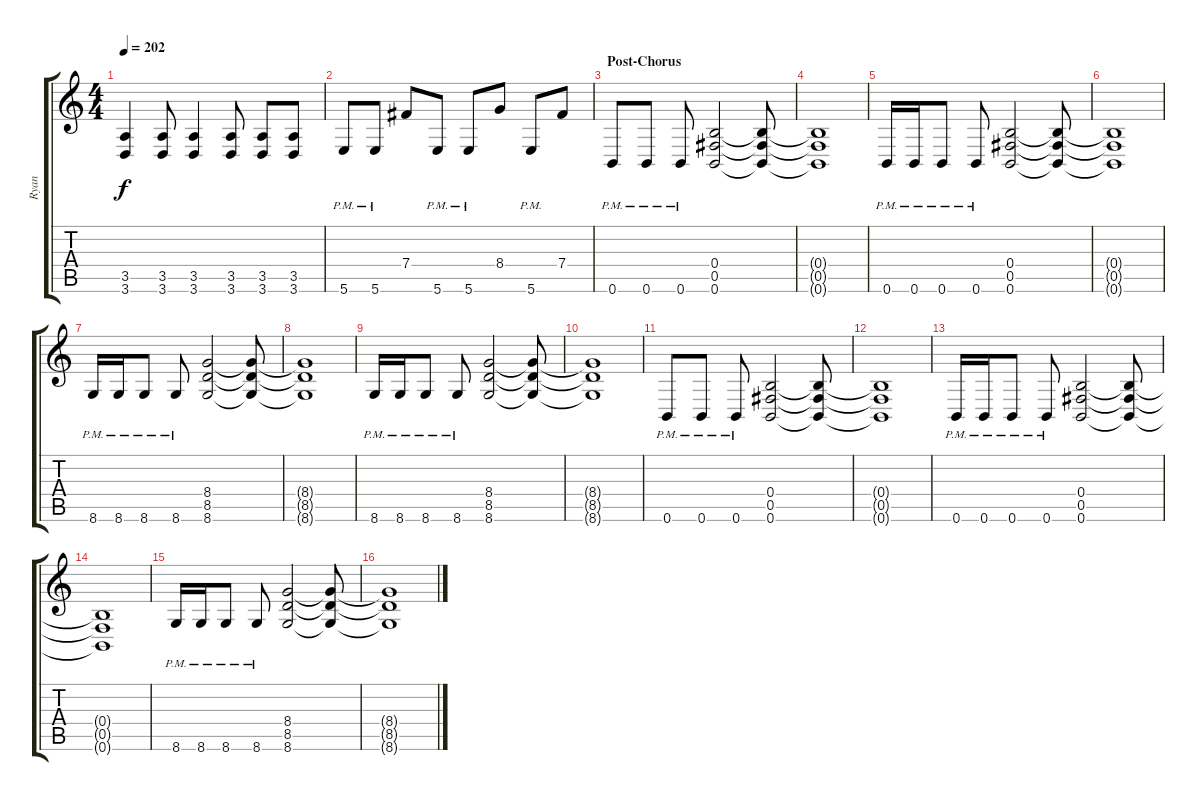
\track ("Ryan" "Ryan") {instrument distortionguitar}
\staff {score tabs}
\tuning (Db4 Ab3 E3 B2 Gb2 B1) {hide}
\ts (4 4)
\tempo 202
\clef g2
\ks c
(3.5 3.6).4{dy f} (3.5 3.6).8 (3.5 3.6).4 (3.5 3.6).8 (3.5 3.6).8 (3.5 3.6).8 |
5.6{pm}.8 5.6{pm}.8 7.4.8 5.6{pm}.8 5.6{pm}.8 8.4.8 5.6{pm}.8 7.4.8 |
\section ("" "Post-Chorus")
0.6{pm}.8 0.6{pm}.8 0.6{pm}.8 (0.4 0.5 0.6).2 (0.4{t} 0.5{t} 0.6{t}).8 |
(0.4{t} 0.5{t} 0.6{t}).1 |
0.6{pm}.16 0.6{pm}.16 0.6{pm}.8 0.6{pm}.8 (0.4 0.5 0.6).2 (0.4{t} 0.5{t} 0.6{t}).8 |
(0.4{t} 0.5{t} 0.6{t}).1 |
8.6{pm}.16 8.6{pm}.16 8.6{pm}.8 8.6{pm}.8 (8.4 8.5 8.6).2 (8.4{t} 8.5{t} 8.6{t}).8 |
(8.4{t} 8.5{t} 8.6{t}).1 |
8.6{pm}.16 8.6{pm}.16 8.6{pm}.8 8.6{pm}.8 (8.4 8.5 8.6).2 (8.4{t} 8.5{t} 8.6{t}).8 |
(8.4{t} 8.5{t} 8.6{t}).1 |
0.6{pm}.8 0.6{pm}.8 0.6{pm}.8 (0.4 0.5 0.6).2 (0.4{t} 0.5{t} 0.6{t}).8 |
(0.4{t} 0.5{t} 0.6{t}).1 |
0.6{pm}.16 0.6{pm}.16 0.6{pm}.8 0.6{pm}.8 (0.4 0.5 0.6).2 (0.4{t} 0.5{t} 0.6{t}).8 |
(0.4{t} 0.5{t} 0.6{t}).1 |
8.6{pm}.16 8.6{pm}.16 8.6{pm}.8 8.6{pm}.8 (8.4 8.5 8.6).2 (8.4{t} 8.5{t} 8.6{t}).8 |
(8.4{t} 8.5{t} 8.6{t}).1
